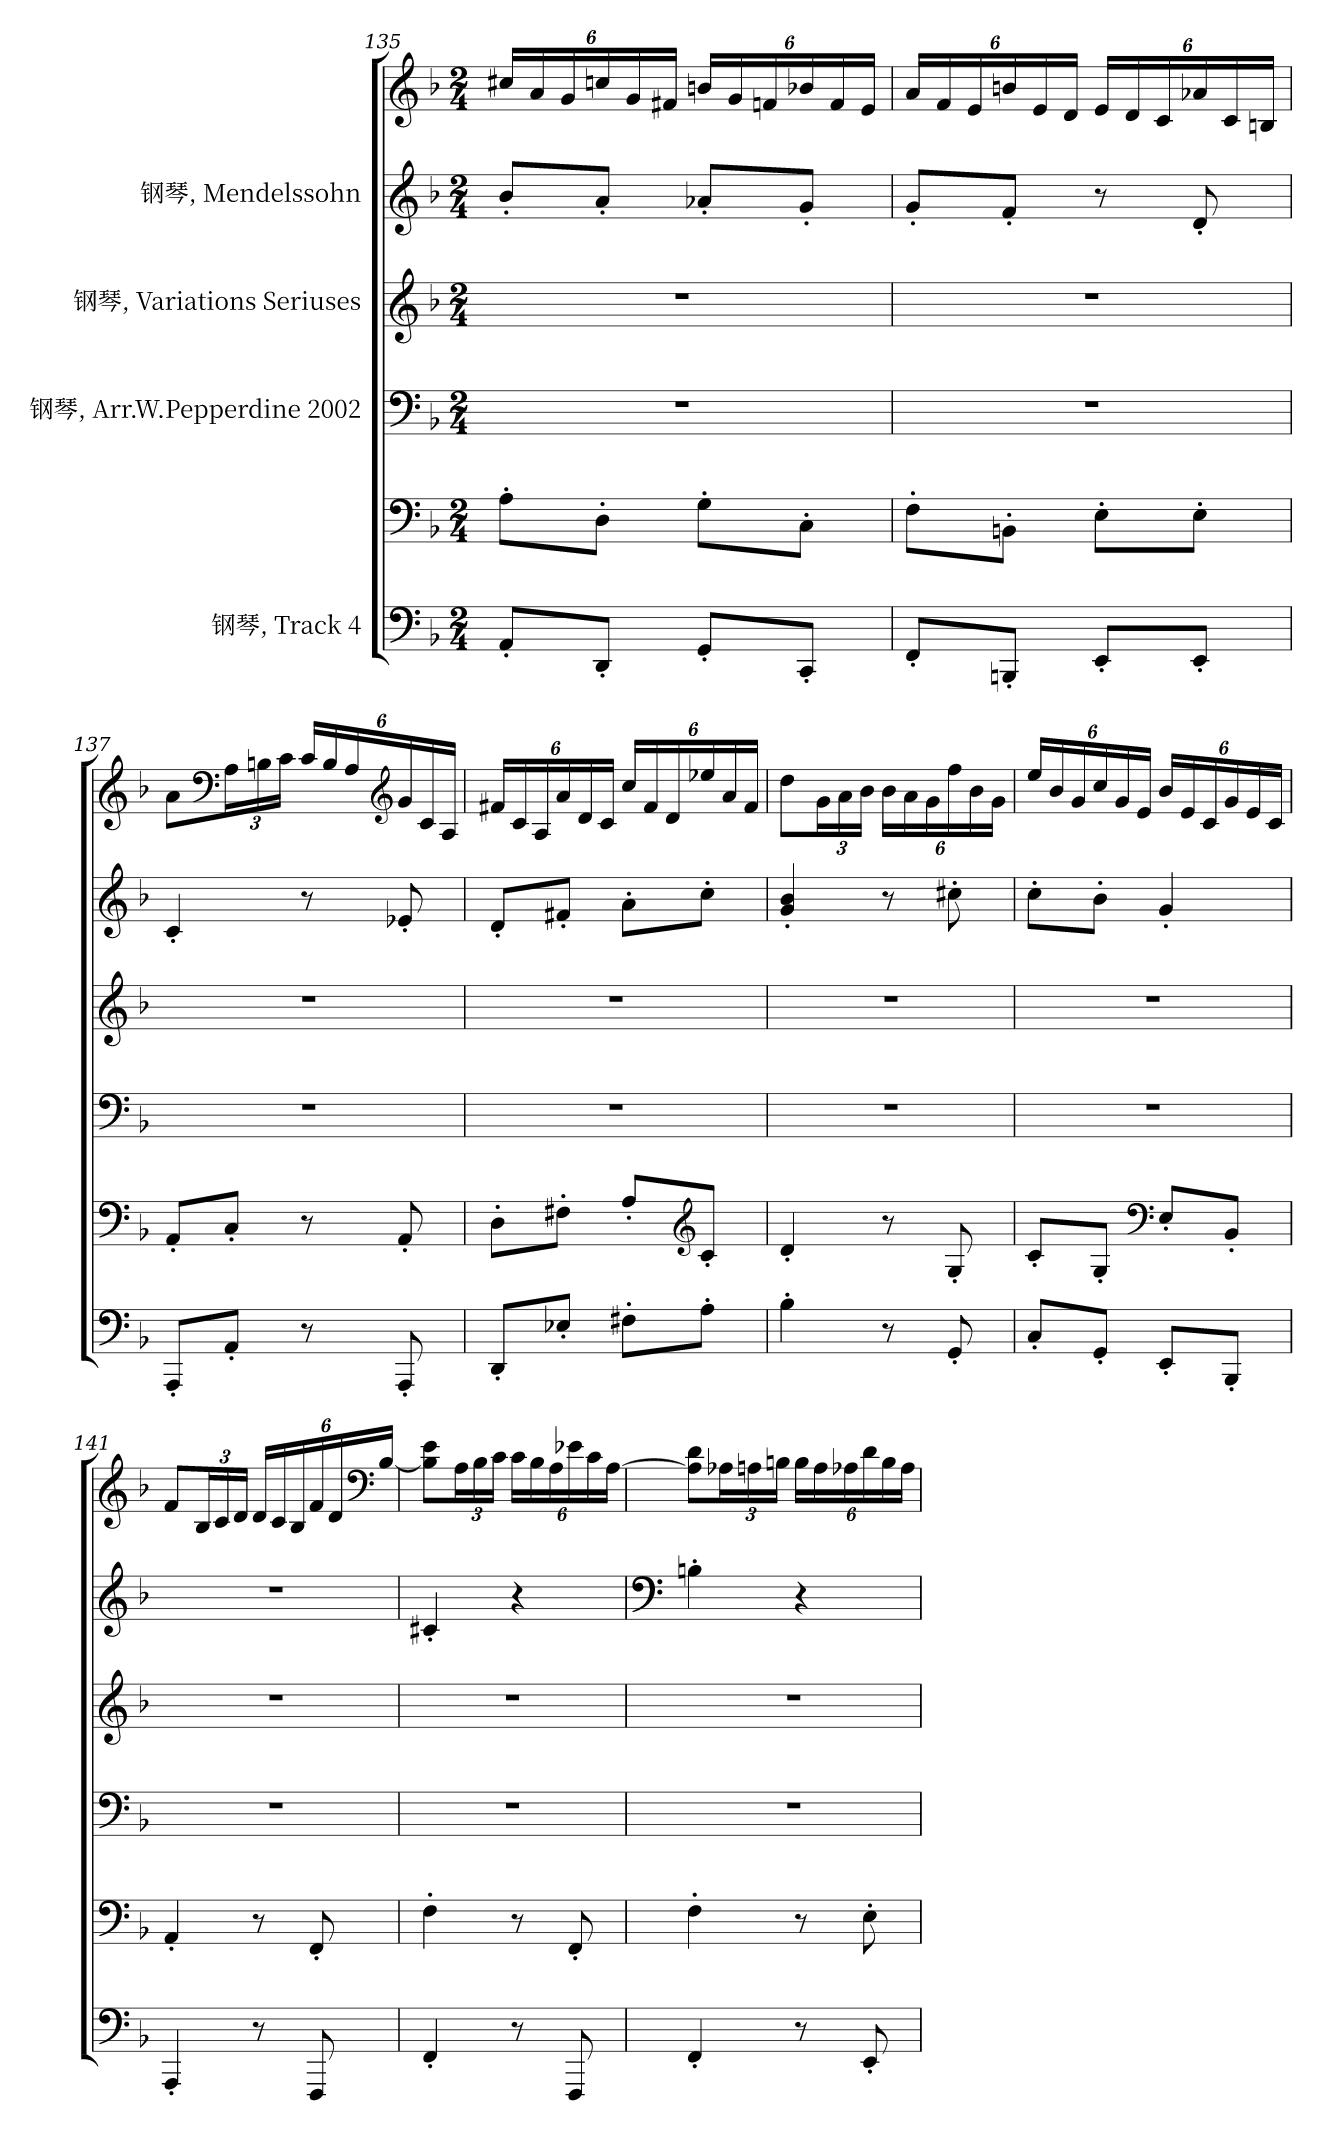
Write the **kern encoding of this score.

**kern	**kern	**kern	**kern	**kern	**kern
*part4	*part4	*part3	*part2	*part1	*part1
*staff6	*staff5	*staff4	*staff3	*staff2	*staff1
*I"钢琴, Track 4	*	*I"钢琴, Arr.W.Pepperdine 2002	*I"钢琴, Variations Seriuses	*I"钢琴, Mendelssohn	*
*clefF4	*clefF4	*clefF4	*clefG2	*clefG2	*clefG2
*k[b-]	*k[b-]	*k[b-]	*k[b-]	*k[b-]	*k[b-]
*M2/4	*M2/4	*M2/4	*M2/4	*M2/4	*M2/4
*	*	*	*	*	*Xbrackettup
=135	=135	=135	=135	=135	=135
8AA'/L	8A'\L	2r	2r	8b-'/L	24cc#X/LL
.	.	.	.	.	24a/
.	.	.	.	.	24g/
8DD'/J	8D'\J	.	.	8a'/J	24ccn/
.	.	.	.	.	24g/
.	.	.	.	.	24f#X/JJ
8GG'/L	8G'\L	.	.	8a-X'/L	24bn/LL
.	.	.	.	.	24g/
.	.	.	.	.	24fn/
8CC'/J	8C'\J	.	.	8g'/J	24b-X/
.	.	.	.	.	24f/
.	.	.	.	.	24e/JJ
=136	=136	=136	=136	=136	=136
8FF'/L	8F'\L	2r	2r	8g'/L	24a/LL
.	.	.	.	.	24f/
.	.	.	.	.	24e/
8BBBn'/J	8BBn'\J	.	.	8f'/J	24bn/
.	.	.	.	.	24e/
.	.	.	.	.	24d/JJ
8EE'/L	8E'\L	.	.	8r	24e/LL
.	.	.	.	.	24d/
.	.	.	.	.	24c/
8EE'/J	8E'\J	.	.	8d'/	24a-X/
.	.	.	.	.	24c/
.	.	.	.	.	24Bn/JJ
!!LO:LB:g=z
=137	=137	=137	=137	=137	=137
8AAA'/L	8AA'/L	2r	2r	4c'/	8a\L
*	*	*	*	*	*clefF4
8AA'/J	8C'/J	.	.	.	24A\L
.	.	.	.	.	24Bn\
.	.	.	.	.	24c\JJ
8r	8r	.	.	8r	24c/LL
.	.	.	.	.	24B/
.	.	.	.	.	24A/
*	*	*	*	*	*clefG2
8AAA'/	8AA'/	.	.	8e-X'/	24g/
.	.	.	.	.	24c/
.	.	.	.	.	24A/JJ
=138	=138	=138	=138	=138	=138
8DD'/L	8D'\L	2r	2r	8d'/L	24f#X/LL
.	.	.	.	.	24c/
.	.	.	.	.	24A/
8E-X'/J	8F#X'\J	.	.	8f#X'/J	24a/
.	.	.	.	.	24d/
.	.	.	.	.	24c/JJ
8F#X'\L	8A'/L	.	.	8a'\L	24cc/LL
.	.	.	.	.	24f#/
.	.	.	.	.	24d/
*	*clefG2	*	*	*	*
8A'\J	8c'/J	.	.	8cc'\J	24ee-X/
.	.	.	.	.	24a/
.	.	.	.	.	24f#/JJ
=139	=139	=139	=139	=139	=139
4B-'\	4d'/	2r	2r	4g/' 4b-/'	8dd\L
.	.	.	.	.	24g\L
.	.	.	.	.	24a\
.	.	.	.	.	24b-\JJ
8r	8r	.	.	8r	24b-\LL
.	.	.	.	.	24a\
.	.	.	.	.	24g\
8GG'/	8G'/	.	.	8cc#X'\	24ff\
.	.	.	.	.	24b-\
.	.	.	.	.	24g\JJ
!!LO:PB:g=z
=140	=140	=140	=140	=140	=140
8C'/L	8c'/L	2r	2r	8cc'\L	24ee/LL
.	.	.	.	.	24b-/
.	.	.	.	.	24g/
8GG'/J	8G'/J	.	.	8b-'\J	24cc/
.	.	.	.	.	24g/
.	.	.	.	.	24e/JJ
*	*clefF4	*	*	*	*
8EE'/L	8E'/L	.	.	4g'/	24b-/LL
.	.	.	.	.	24e/
.	.	.	.	.	24c/
8BBB-'/J	8BB-'/J	.	.	.	24g/
.	.	.	.	.	24e/
.	.	.	.	.	24c/JJ
=141	=141	=141	=141	=141	=141
4AAA'/	4AA'/	2r	2r	2r	8f/L
.	.	.	.	.	24B-/L
.	.	.	.	.	24c/
.	.	.	.	.	24d/JJ
8r	8r	.	.	.	24d/LL
.	.	.	.	.	24c/
.	.	.	.	.	24B-/
8FFF/	8FF'/	.	.	.	24f/
.	.	.	.	.	24d/
*	*	*	*	*	*clefF4
.	.	.	.	.	[24B-/JJ
=142	=142	=142	=142	=142	=142
4FF'/	4F'\	2r	2r	4c#X'/	8B-\] 8e\L
.	.	.	.	.	24A\L
.	.	.	.	.	24B-\
.	.	.	.	.	24c\JJ
8r	8r	.	.	4r	24c\LL
.	.	.	.	.	24B-\
.	.	.	.	.	24A\
8FFF/	8FF'/	.	.	.	24e-X\
.	.	.	.	.	24c\
.	.	.	.	.	[24A\JJ
!!LO:LB:g=z
=143	=143	=143	=143	=143	=143
*	*	*	*	*clefF4	*
4FF'/	4F'\	2r	2r	4Bn'\	8A\] 8d\L
.	.	.	.	.	24A-X\L
.	.	.	.	.	24An\
.	.	.	.	.	24Bn\JJ
8r	8r	.	.	4r	24B\LL
.	.	.	.	.	24A\
.	.	.	.	.	24A-X\
8EE'/	8E'\	.	.	.	24d\
.	.	.	.	.	24B\
.	.	.	.	.	24A-\JJ
=	=	=	=	=	=
*-	*-	*-	*-	*-	*-
